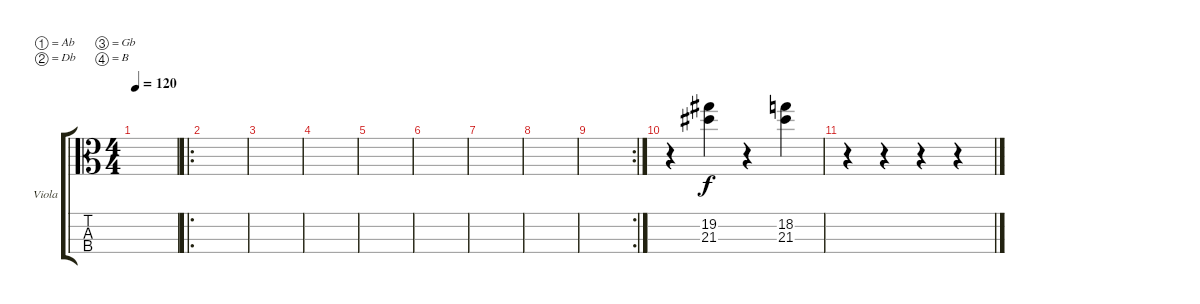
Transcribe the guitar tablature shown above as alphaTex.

\bracketExtendMode groupsimilarinstruments
\firstSystemTrackNameOrientation horizontal
\otherSystemsTrackNameOrientation horizontal
\track ("Viola" "Viola") {instrument viola}
\staff {score tabs}
\tuning (Ab4 Db4 Gb3 B2)
\ts (4 4)
\tempo 120
\clef c3
\ks c
|
\ro
\scale
0.512 |
\scale
0.244 |
\scale
0.244 |
\scale
0.333333 |
\scale
0.333333 |
\scale
0.333333 |
\scale
0.322751 |
\rc 2
\scale
0.354497 |
\scale
0.322751 r.4 (19.2 21.3).4 r.4 (18.2 21.3).4 |
\scale
0.333333 r.4 r.4 r.4 r.4 |
\scale
0.333333 |
\scale
0.333333 |
\scale
0.333333 |
\scale
0.333333 |
\scale
0.333333
